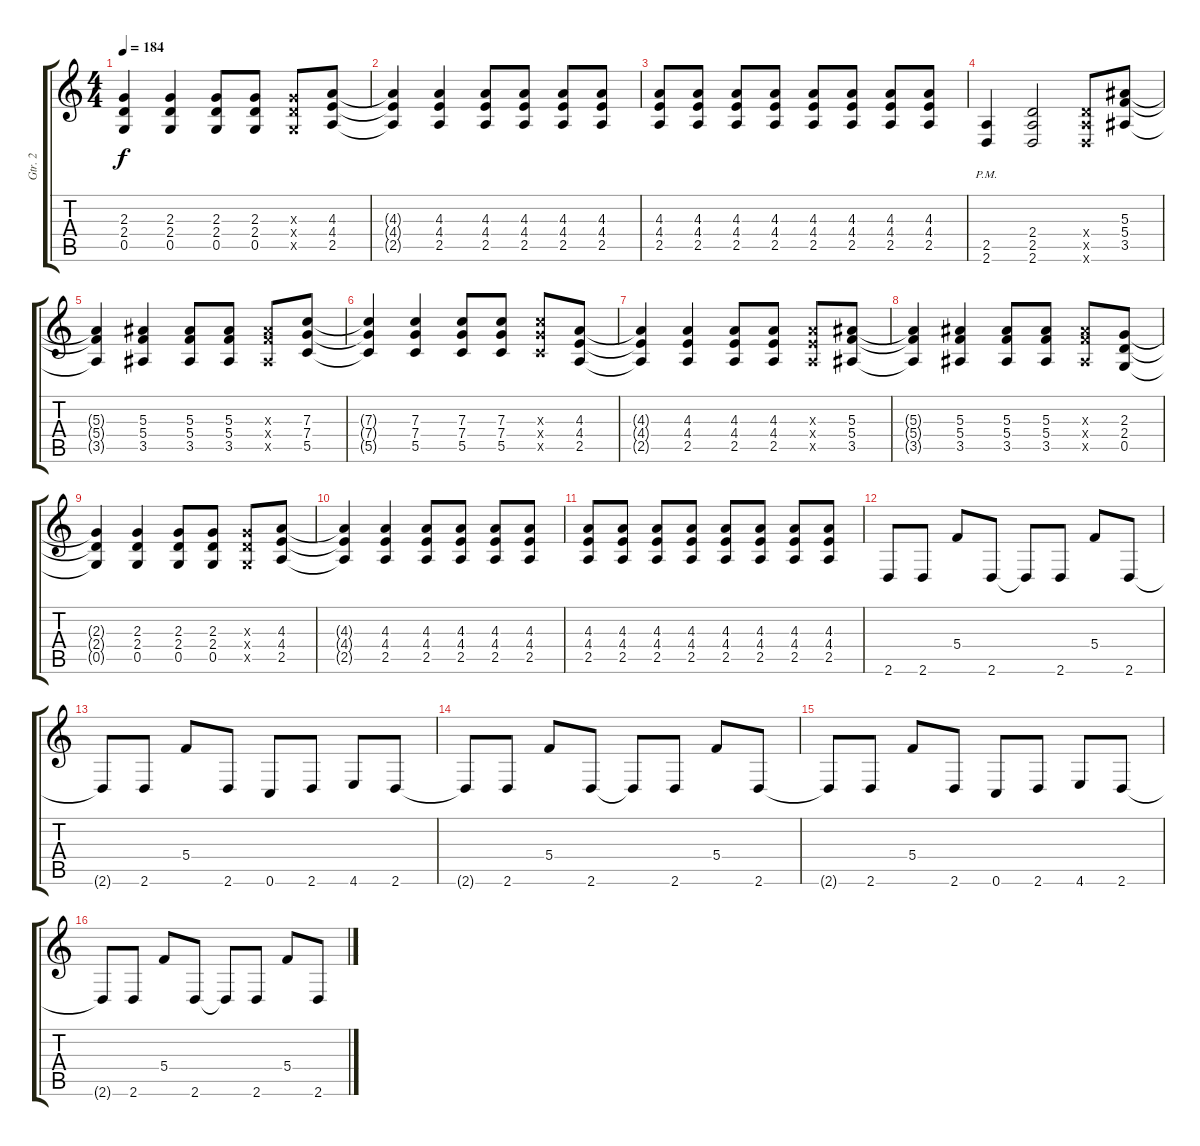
\track ("Gtr. 2" "Gtr. 2") {instrument overdrivenguitar}
\staff {score tabs}
\tuning (D4 A3 F3 C3 G2 C2) {hide}
\ts (4 4)
\tempo 184
\clef g2
\ks c
(2.3{t} 2.4{t} 0.5{t}).4{dy f} (2.3 2.4 0.5).4 (2.3 2.4 0.5).8 (2.3 2.4 0.5).8 (2.3{x} 2.4{x} 0.5{x}).8 (4.3 4.4 2.5).8 |
(4.3{t} 4.4{t} 2.5{t}).4 (4.3 4.4 2.5).4 (4.3 4.4 2.5).8 (4.3 4.4 2.5).8 (4.3 4.4 2.5).8 (4.3 4.4 2.5).8 |
(4.3 4.4 2.5).8 (4.3 4.4 2.5).8 (4.3 4.4 2.5).8 (4.3 4.4 2.5).8 (4.3 4.4 2.5).8 (4.3 4.4 2.5).8 (4.3 4.4 2.5).8 (4.3 4.4 2.5).8 |
(2.5{pm} 2.6{pm}).4 (2.4 2.5 2.6).2 (2.4{x} 2.5{x} 2.6{x}).8 (5.3 5.4 3.5).8 |
(5.3{t} 5.4{t} 3.5{t}).4 (5.3 5.4 3.5).4 (5.3 5.4 3.5).8 (5.3 5.4 3.5).8 (5.3{x} 5.4{x} 3.5{x}).8 (7.3 7.4 5.5).8 |
(7.3{t} 7.4{t} 5.5{t}).4 (7.3 7.4 5.5).4 (7.3 7.4 5.5).8 (7.3 7.4 5.5).8 (7.3{x} 7.4{x} 5.5{x}).8 (4.3 4.4 2.5).8 |
(4.3{t} 4.4{t} 2.5{t}).4 (4.3 4.4 2.5).4 (4.3 4.4 2.5).8 (4.3 4.4 2.5).8 (4.3{x} 4.4{x} 2.5{x}).8 (5.3 5.4 3.5).8 |
(5.3{t} 5.4{t} 3.5{t}).4 (5.3 5.4 3.5).4 (5.3 5.4 3.5).8 (5.3 5.4 3.5).8 (5.3{x} 5.4{x} 3.5{x}).8 (2.3 2.4 0.5).8 |
(2.3{t} 2.4{t} 0.5{t}).4 (2.3 2.4 0.5).4 (2.3 2.4 0.5).8 (2.3 2.4 0.5).8 (2.3{x} 2.4{x} 0.5{x}).8 (4.3 4.4 2.5).8 |
(4.3{t} 4.4{t} 2.5{t}).4 (4.3 4.4 2.5).4 (4.3 4.4 2.5).8 (4.3 4.4 2.5).8 (4.3 4.4 2.5).8 (4.3 4.4 2.5).8 |
(4.3 4.4 2.5).8 (4.3 4.4 2.5).8 (4.3 4.4 2.5).8 (4.3 4.4 2.5).8 (4.3 4.4 2.5).8 (4.3 4.4 2.5).8 (4.3 4.4 2.5).8 (4.3 4.4 2.5).8 |
2.6.8 2.6.8 5.4.8 2.6.8 2.6{t}.8 2.6.8 5.4.8 2.6.8 |
2.6{t}.8 2.6.8 5.4.8 2.6.8 0.6.8 2.6.8 4.6.8 2.6.8 |
2.6{t}.8 2.6.8 5.4.8 2.6.8 2.6{t}.8 2.6.8 5.4.8 2.6.8 |
2.6{t}.8 2.6.8 5.4.8 2.6.8 0.6.8 2.6.8 4.6.8 2.6.8 |
2.6{t}.8 2.6.8 5.4.8 2.6.8 2.6{t}.8 2.6.8 5.4.8 2.6.8
